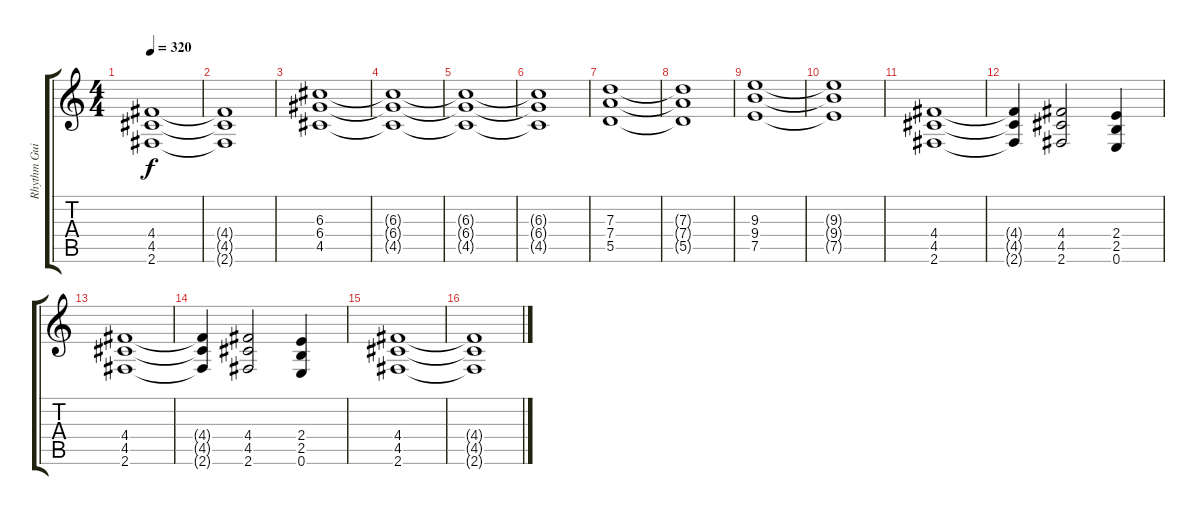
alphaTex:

\track ("Rhythm Guitar" "Rhythm Gui") {instrument distortionguitar}
\staff {score tabs}
\tuning (E4 B3 G3 D3 A2 E2) {hide}
\ts (4 4)
\tempo 320
\clef g2
\ks c
(4.4{t} 4.5{t} 2.6{t}).1{dy f} |
(4.4{t} 4.5{t} 2.6{t}).1 |
(6.3 6.4 4.5).1 |
(6.3{t} 6.4{t} 4.5{t}).1 |
(6.3{t} 6.4{t} 4.5{t}).1 |
(6.3{t} 6.4{t} 4.5{t}).1 |
(7.3 7.4 5.5).1 |
(7.3{t} 7.4{t} 5.5{t}).1 |
(9.3 9.4 7.5).1 |
(9.3{t} 9.4{t} 7.5{t}).1 |
(4.4 4.5 2.6).1 |
(4.4{t} 4.5{t} 2.6{t}).4 (4.4 4.5 2.6).2 (2.4 2.5 0.6).4 |
(4.4 4.5 2.6).1 |
(4.4{t} 4.5{t} 2.6{t}).4 (4.4 4.5 2.6).2 (2.4 2.5 0.6).4 |
(4.4 4.5 2.6).1 |
(4.4{t} 4.5{t} 2.6{t}).1
